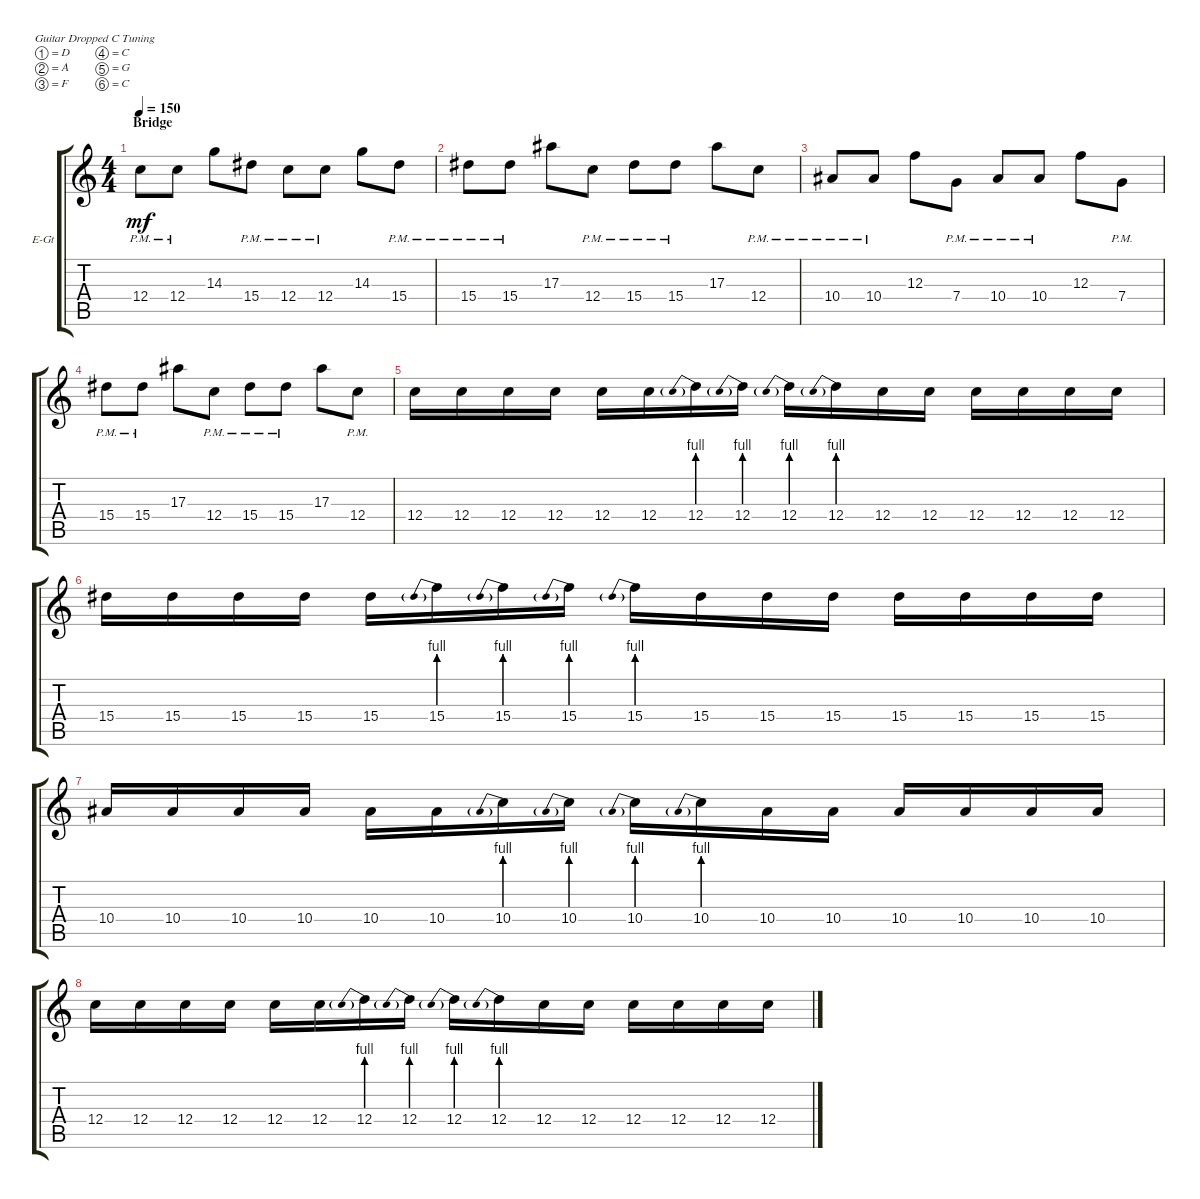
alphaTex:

\bracketExtendMode groupsimilarinstruments
\firstSystemTrackNameOrientation horizontal
\otherSystemsTrackNameOrientation horizontal
\track ("Lead" "E-Gt") {instrument distortionguitar}
\staff {score tabs}
\tuning (D4 A3 F3 C3 G2 C2)
\ts (4 4)
\section ("" "Bridge")
\tempo 150
\clef g2
\ks c
12.4{pm}.8{dy mf} 12.4{pm}.8 14.3.8 15.4{pm}.8 12.4{pm}.8 12.4{pm}.8 14.3.8 15.4{pm}.8 |
15.4{pm}.8 15.4{pm}.8 17.3.8 12.4{pm}.8 15.4{pm}.8 15.4{pm}.8 17.3.8 12.4{pm}.8 |
10.4{pm}.8 10.4{pm}.8 12.3.8 7.4{pm}.8 10.4{pm}.8 10.4{pm}.8 12.3.8 7.4{pm}.8 |
15.4{pm}.8 15.4{pm}.8 17.3.8 12.4{pm}.8 15.4{pm}.8 15.4{pm}.8 17.3.8 12.4{pm}.8 |
12.4.16 12.4.16 12.4.16 12.4.16 12.4.16 12.4.16 12.4{be (prebend 0 4 60 4)}.16 12.4{be (prebend 0 4 60 4)}.16 12.4{be (prebend 0 4 60 4)}.16 12.4{be (prebend 0 4 60 4)}.16 12.4.16 12.4.16 12.4.16 12.4.16 12.4.16 12.4.16 |
15.4.16 15.4.16 15.4.16 15.4.16 15.4.16 15.4{be (prebend 0 4 60 4)}.16 15.4{be (prebend 0 4 60 4)}.16 15.4{be (prebend 0 4 60 4)}.16 15.4{be (prebend 0 4 60 4)}.16 15.4.16 15.4.16 15.4.16 15.4.16 15.4.16 15.4.16 15.4.16 |
10.4.16 10.4.16 10.4.16 10.4.16 10.4.16 10.4.16 10.4{be (prebend 0 4 60 4)}.16 10.4{be (prebend 0 4 60 4)}.16 10.4{be (prebend 0 4 60 4)}.16 10.4{be (prebend 0 4 60 4)}.16 10.4.16 10.4.16 10.4.16 10.4.16 10.4.16 10.4.16 |
12.4.16 12.4.16 12.4.16 12.4.16 12.4.16 12.4.16 12.4{be (prebend 0 4 60 4)}.16 12.4{be (prebend 0 4 60 4)}.16 12.4{be (prebend 0 4 60 4)}.16 12.4{be (prebend 0 4 60 4)}.16 12.4.16 12.4.16 12.4.16 12.4.16 12.4.16 12.4.16
